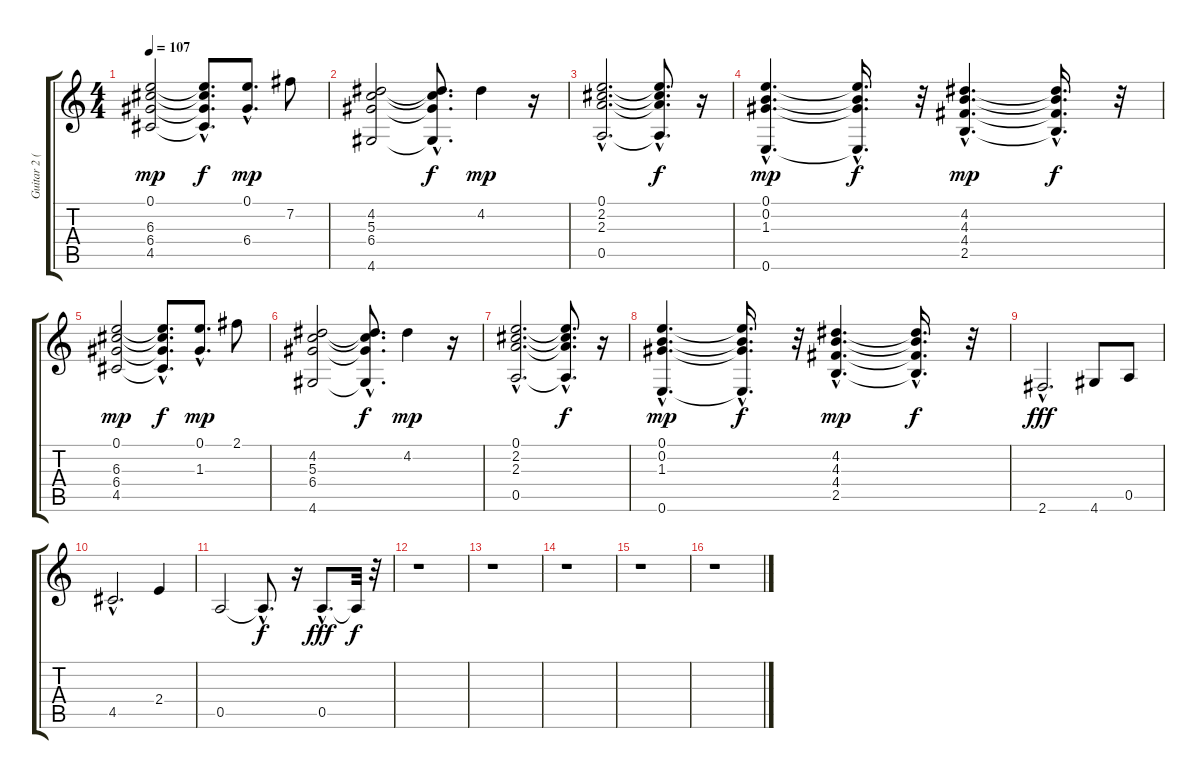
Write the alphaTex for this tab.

\track ("Guitar 2 (electric clean)" "Guitar 2 (") {instrument electricguitarclean}
\staff {score tabs}
\tuning (E4 B3 G3 D3 A2 E2) {hide}
\ts (4 4)
\tempo 107
\clef g2
\ks c
(0.1 6.3 6.4 4.5).2{dy mp} (0.1{hac t} 6.3{hac t} 6.4{hac t} 4.5{hac t}).8{d dy f} (0.1{hac} 6.4{hac}).8{d dy mp} 7.2.8 |
(4.2 5.3 6.4 4.6).2 (4.2{hac t} 5.3{hac t} 6.4{hac t} 4.6{hac t}).8{d dy f} 4.2.4{dy mp} r.16 |
(0.1{hac} 2.2{hac} 2.3{hac} 0.5{hac}).2{d} (0.1{hac t} 2.2{hac t} 2.3{hac t} 0.5{hac t}).8{d dy f} r.16 |
(0.1{hac} 0.2{hac} 1.3{hac} 0.6{hac}).4{d dy mp} (0.1{hac t} 0.2{hac t} 1.3{hac t} 0.6{hac t}).16{d dy f} r.32 (4.2{hac} 4.3{hac} 4.4{hac} 2.5{hac}).4{d dy mp} (4.2{hac t} 4.3{hac t} 4.4{hac t} 2.5{hac t}).16{d dy f} r.32 |
(0.1 6.3 6.4 4.5).2{dy mp} (0.1{hac t} 6.3{hac t} 6.4{hac t} 4.5{hac t}).8{d dy f} (0.1{hac} 1.3{hac}).8{d dy mp} 2.1.8 |
(4.2 5.3 6.4 4.6).2 (4.2{hac t} 5.3{hac t} 6.4{hac t} 4.6{hac t}).8{d dy f} 4.2.4{dy mp} r.16 |
(0.1{hac} 2.2{hac} 2.3{hac} 0.5{hac}).2{d} (0.1{hac t} 2.2{hac t} 2.3{hac t} 0.5{hac t}).8{d dy f} r.16 |
(0.1{hac} 0.2{hac} 1.3{hac} 0.6{hac}).4{d dy mp} (0.1{hac t} 0.2{hac t} 1.3{hac t} 0.6{hac t}).16{d dy f} r.32 (4.2{hac} 4.3{hac} 4.4{hac} 2.5{hac}).4{d dy mp} (4.2{hac t} 4.3{hac t} 4.4{hac t} 2.5{hac t}).16{d dy f} r.32 |
2.6{hac}.2{d dy fff} 4.6.8 0.5.8 |
4.5{hac}.2{d} 2.4.4 |
0.5.2 0.5{hac t}.8{d dy f} r.16 0.5{hac}.8{d dy fff} 0.5{t}.32{dy f} r.32 |
r.1 |
r.1 |
r.1 |
r.1 |
r.1
